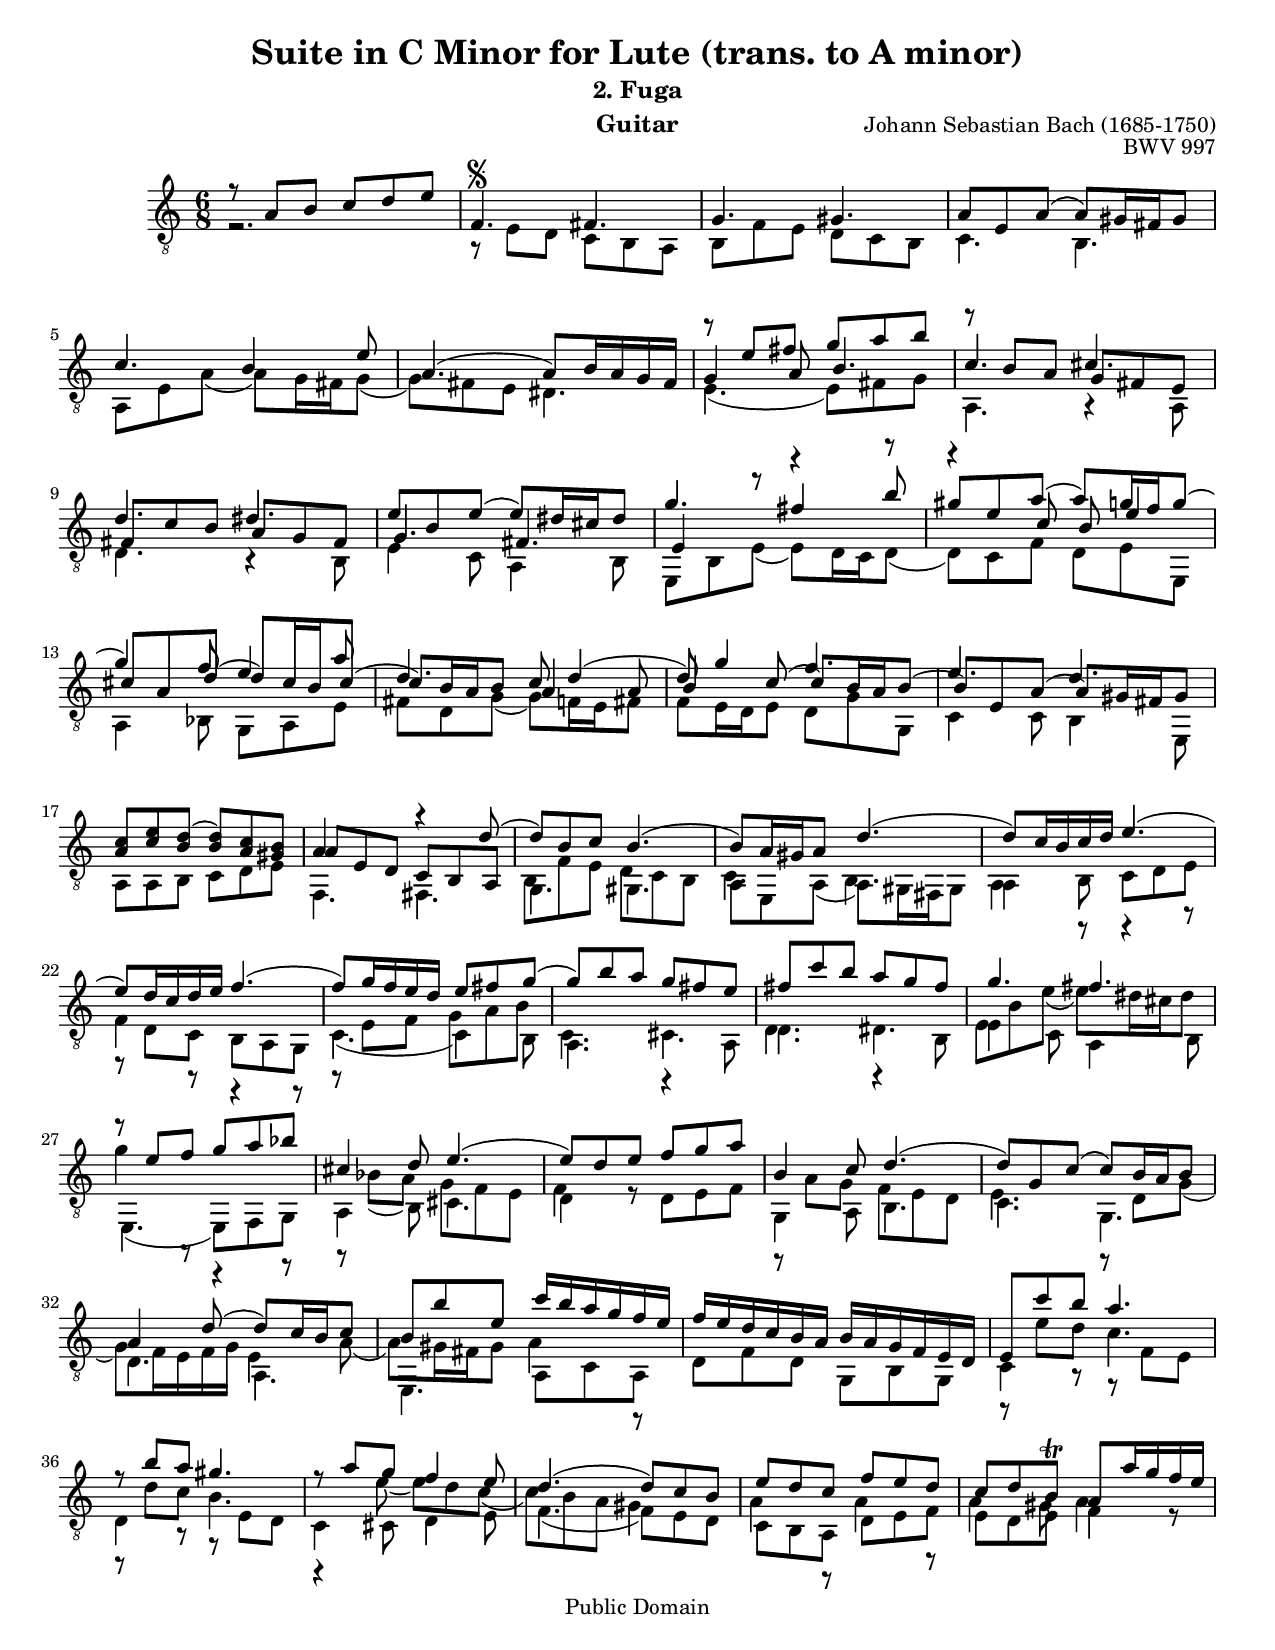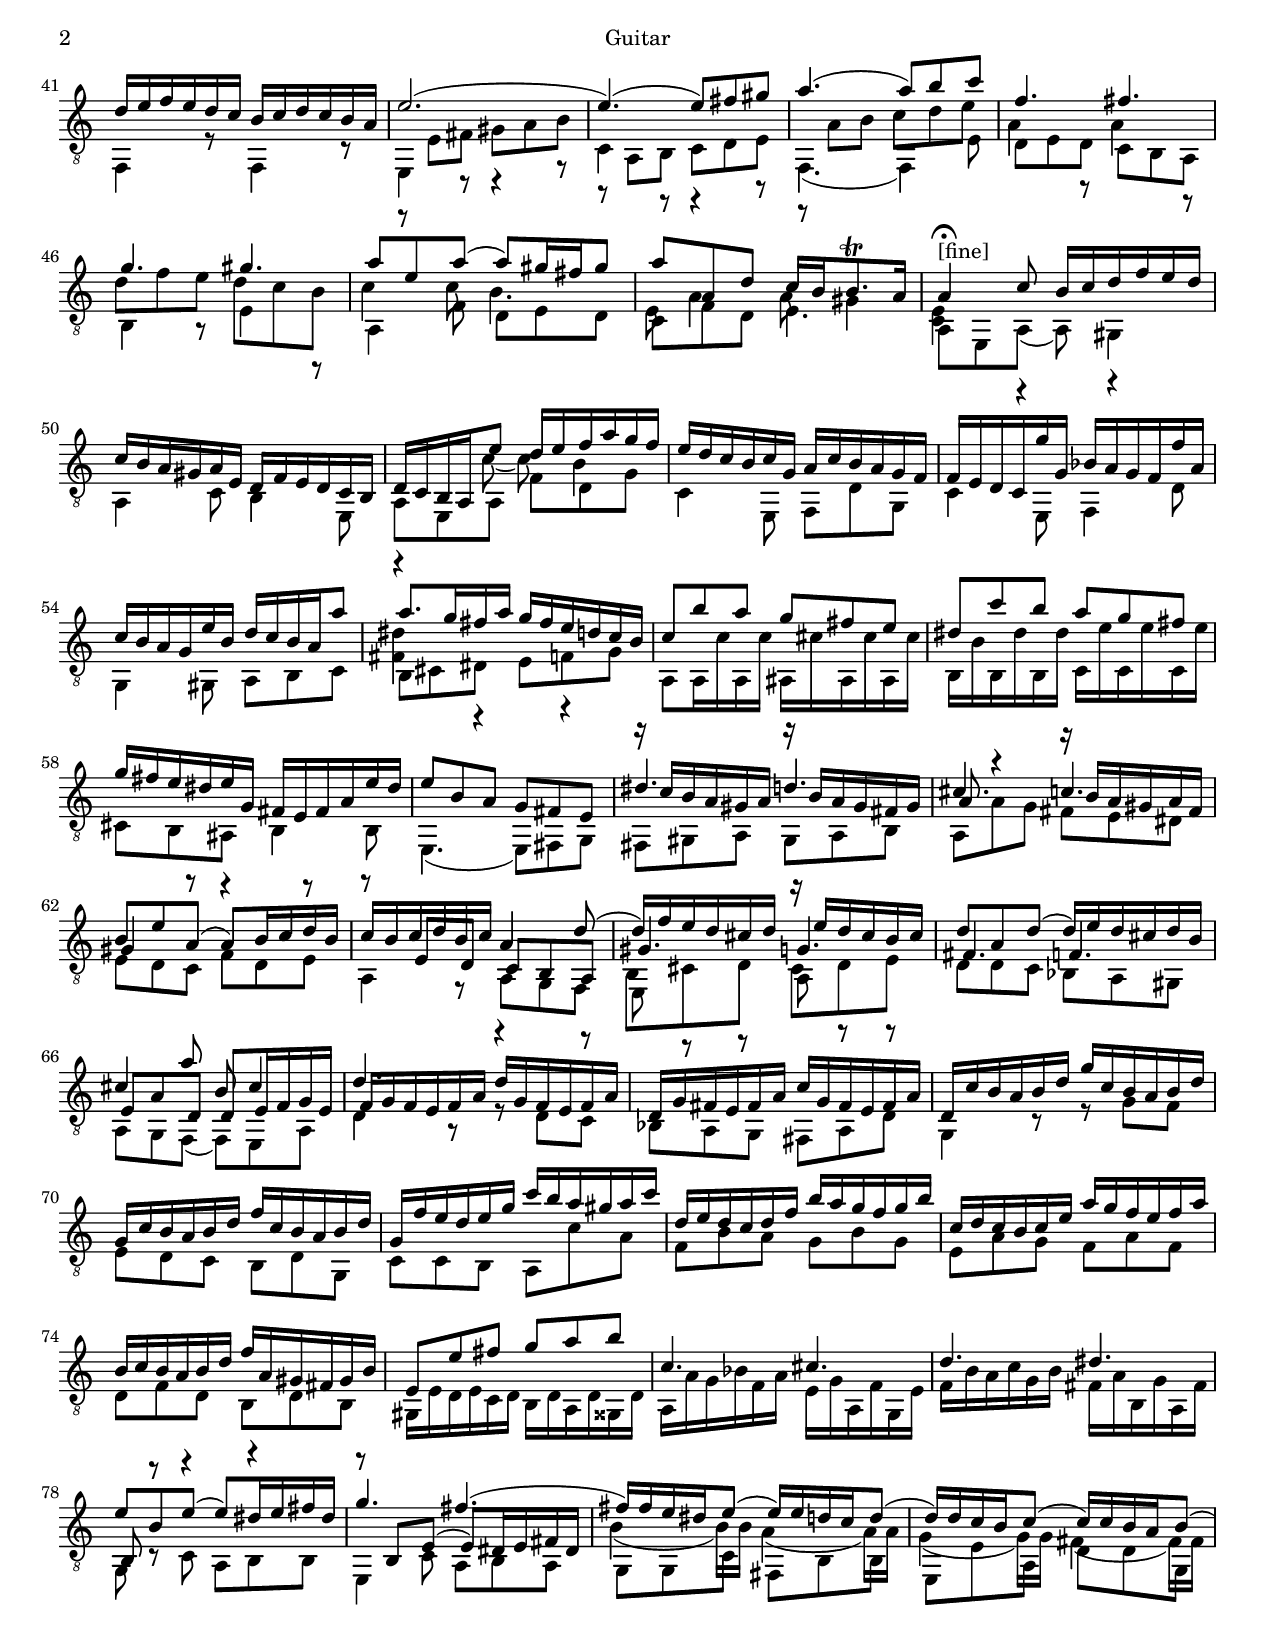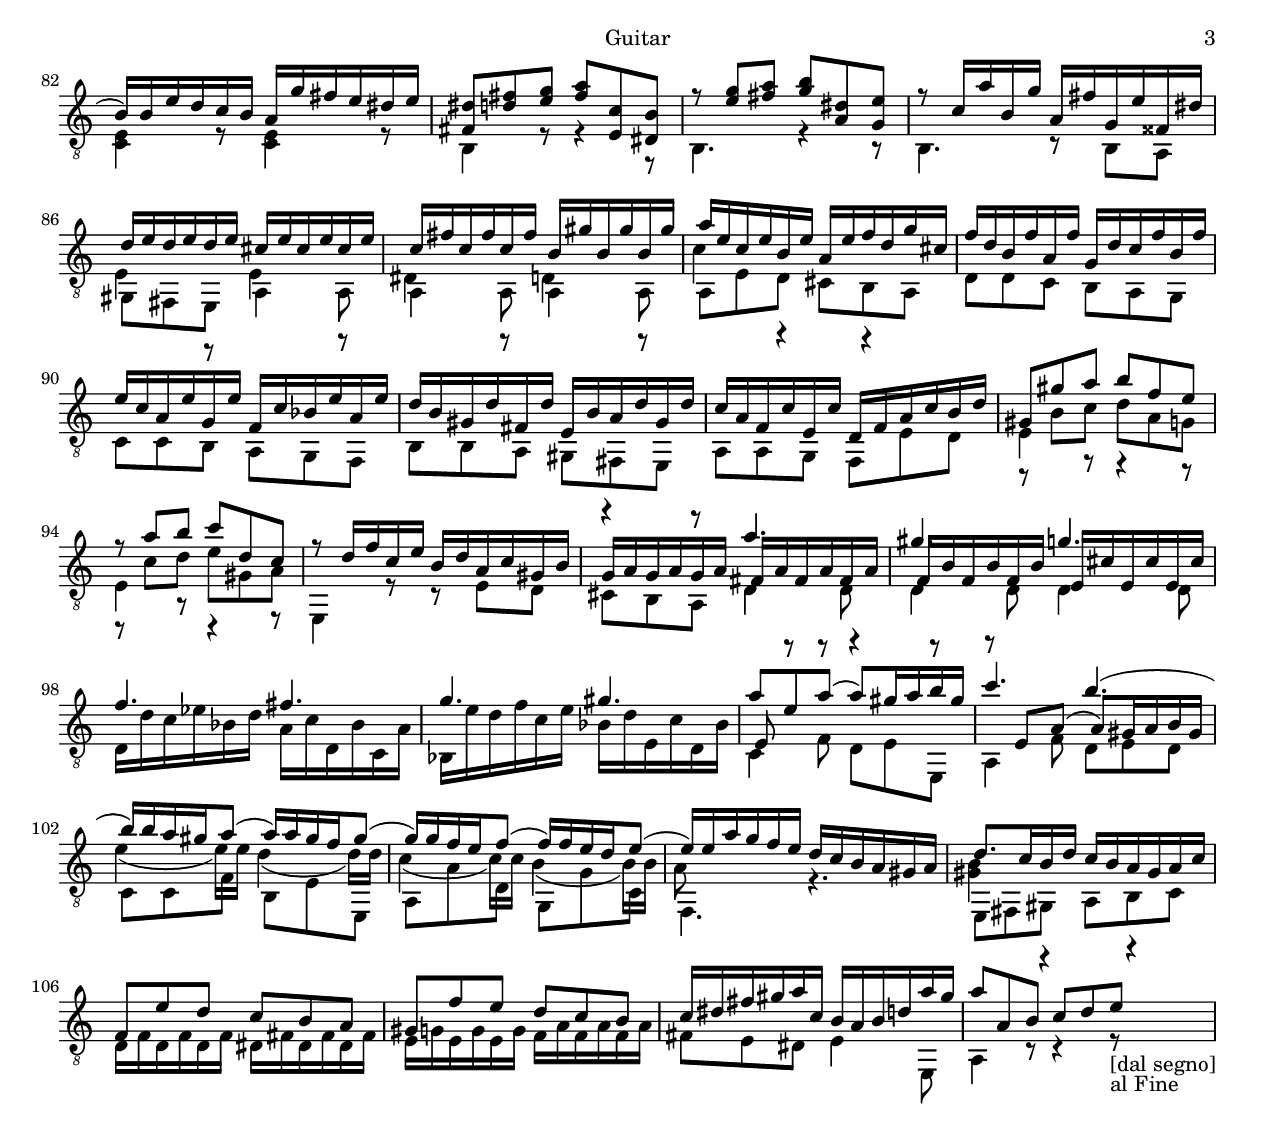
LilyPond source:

\version "2.16.1"

\header{

	title = "Suite in C Minor for Lute (trans. to A minor)"
	subtitle = "2. Fuga"
	opus = "BWV 997"
	composer = "Johann Sebastian Bach (1685-1750)"
	instrument= "Guitar"

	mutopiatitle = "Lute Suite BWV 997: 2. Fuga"
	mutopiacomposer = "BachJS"
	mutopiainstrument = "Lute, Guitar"
	date = "ca.1740-41"
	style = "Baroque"
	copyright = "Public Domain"
	filename = "bmv997-02fuga.ly"
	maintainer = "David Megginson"
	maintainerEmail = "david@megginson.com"
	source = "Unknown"

}

#(set-default-paper-size "letter")

#(set-global-staff-size 18.6)
\paper {

  %markup-system-spacing #'basic-distance = #15
  system-system-spacing #'basic-distance = #16
  %annotate-spacing = ##t
}
Treble = \new Voice = "treble" {
	\set Staff.midiInstrument = "acoustic guitar (nylon)"
	\time 6/8
	\key a \minor
	\clef "treble_8"
	\voiceOne s1*6/8 |
	s4^\segno s s |
	s1*6/8 |
	s1*6/8 |
%5
	s1*6/8 |
	s1*6/8 |
	r8 e'' fis'' g'' a'' b'' |
	c''4. cis'' |
	d'' dis'' |
%10
	e''8 b' e''(  e'') dis''16 cis'' dis''8 |
	g''4. fis''4 b''8 |
	gis'' e'' a''(  a'') g''16 f'' g''8( |
	 g''4) f''8 e''4 a''8 |
	d''4. c''8 d''4( |
%15
	 d''8) g''4 f''4. |
	e'' d'' |
	c''8 e'' d''(  d'') c'' b' |
	a'4. r4 d''8( |
	 d'') b' c'' b'4.( |
%20
	 b'8) a'16 gis' a'8 d''4.( |
	 d''8) c''16 b' c'' d'' e''4.( |
	 e''8) d''16 c'' d'' e'' f''4.( |
	 f''8) g''16 f'' e'' d'' e''8 fis'' g''( |
	 g'') b'' a'' g'' fis'' e'' |
%25
	fis'' c''' b'' a'' g'' fis'' |
	g''4. fis'' |
	r8 e'' f'' g'' a'' bes'' |
	cis''4 d''8 e''4.( |
	 e''8) d'' e'' f'' g'' a'' |
%30
	b'4 c''8 d''4.( |
	 d''8) g' c''(  c'') b'16 a' b'8 |
	a'4 d''8(  d'') c''16 b' c''8 |
	b' b'' e'' c'''16 b'' a'' g'' f'' e'' |
	f'' e'' d'' c'' b' a' b' a' g' f' e' d' |
%35
	e'8 c''' b'' a''4. |
	r8 b'' a'' gis''4. |
	r8 a'' g'' f''4 e''8 |
	d''4.(  d''8) c'' b' |
	e'' d'' c'' f'' e'' d'' |
%40
	c'' d'' b'^\trill a' a''16 g'' f'' e'' |
	d'' e'' f'' e'' d'' c'' b' c'' d'' c'' b' a' |
	e''2.( |
	 e''4.)(  e''8) fis'' gis'' |
	a''4.(  a''8) b'' c''' |
%45
	f''4. fis'' |
	g'' gis'' |
	a''8 e'' a''(  a'') gis''16 fis'' gis''8 |
	a'' a' d'' c''16 b' b'8.^\trill a'16 |
	a'4^\fermata^"[fine]" c''8 b'16 c'' d'' f'' e'' d'' |
%50
	c'' b' a' gis' a' e' d' f' e' d' c' b |
	d' c' b a e''8 d''16 e'' f'' a'' g'' f'' |
	e'' d'' c'' b' c'' g' a' c'' b' a' g' f' |
	f' e' d' c' g'' g' bes' a' g' f' f'' a' |
	c'' b' a' g' e'' b' d'' c'' b' a' a''8 |
%55
	a''8. g''16 fis'' a'' g'' fis'' e'' d'' c'' b' |
	c''8 b'' a'' g'' fis'' e'' |
	dis'' c''' b'' a'' g'' fis'' |
	g''16 fis'' e'' dis'' e'' g' fis' e' fis' a' e'' dis'' |
	e''8 b' a' g' fis' e' |
%60
	dis''4. d'' |
	cis'' c'' |
	b'8 e'' a'(  a') b'16 c'' d'' b' |
	c'' b' c'' d'' b' c'' a'4 d''8( |
	 d''16) f'' e'' d'' cis'' d'' r e'' d'' cis'' b' cis'' |
%65
	d''8 a' d''(  d''16) e'' d'' cis'' d'' b' |
	cis''4 a''8 b' cis''4 |
	d''4. d''16 g' f' e' f' a' |
	d' g' fis' e' fis' a' c'' g' fis' e' fis' a' |
	d' c'' b' a' b' d'' g'' c'' b' a' b' d'' |
%70
	g' c'' b' a' b' d'' f'' c'' b' a' b' d'' |
	g' f'' e'' d'' e'' g'' c''' b'' a'' gis'' a'' c''' |
	d'' e'' d'' c'' d'' f'' b'' a'' g'' f'' g'' b'' |
	c'' d'' c'' b' c'' e'' a'' g'' f'' e'' f'' a'' |
	b' c'' b' a' b' d'' f'' a' gis' fis' gis' b' |
%75
	e'8 e'' fis'' g'' a'' b'' |
	c''4. cis'' |
	d'' dis'' |
	e''8 b' e''(  e'') dis''16 e'' fis'' dis'' |
	g''4. fis''( |
%80
	 fis''16) fis'' e'' dis'' e''8(  e''16) e'' d'' c'' d''8( |
	 d''16) d'' c'' b' c''8(  c''16) c'' b' a' b'8( |
	 b'16) b' e'' d'' c'' b' a' g'' fis'' e'' dis'' e'' |
	dis''8 fis'' g'' a'' c'' b' |
	r g'' a'' b'' dis'' e'' |
%85
	r c''16 a'' b' g'' a' fis'' g' e'' fisis' dis'' |
	d'' e'' d'' e'' d'' e'' cis'' e'' cis'' e'' cis'' e'' |
	c'' fis'' c'' fis'' c'' fis'' b' gis'' b' gis'' b' gis'' |
	a'' e'' c'' e'' b' e'' a' e'' f'' d'' g'' cis'' |
	f'' d'' b' f'' a' f'' g' d'' c'' f'' b' f'' |
%90
	e'' c'' a' e'' g' e'' f' c'' bes' e'' a' e'' |
	d'' b' gis' d'' fis' d'' e' b' a' d'' gis' d'' |
	c'' a' f' c'' e' c'' d' f' a' c'' b' d'' |
	gis'8 gis'' a'' b'' f'' e'' |
	r a'' b'' c''' d'' c'' |
%95
	r d''16 f'' c'' e'' b' d'' a' c'' gis' b' |
	g' a' g' a' g' a' a''4. |
	gis'' g'' |
	f'' fis'' |
	g'' gis'' |
%100
	a''8 e'' a''(  a'') gis''16 a'' b'' gis'' |
	c'''4. b''( |
	 b''16) b'' a'' gis'' a''8(  a''16) a'' gis'' f'' gis''8( |
	 g''16) g'' f'' e'' f''8(  f''16) f'' e'' d'' e''8( |
	 e''16) e'' a'' g'' f'' e'' d'' c'' b' a' gis' a' |
%105
	d''8. c''16 b' d'' c'' b' a' gis' a' c'' |
	f'8 e'' d'' c'' b' a' |
	gis' f'' e'' d'' c'' b' |
	c''16 dis'' fis'' gis'' a'' c'' b' a' b' d'' a'' gis'' |
	a''8 a' b' c'' d'' e''_"[dal segno]"_"al Fine" |
}
Middle = {
	\set Staff.midiInstrument = "acoustic guitar (nylon)"
	\time 6/8
	\key a \minor
	\clef "treble_8"
	\voiceThree
	r8 a' b' c'' d'' e'' |
	f'4. fis' |
	g' gis' |
	a'8 e' a'(  a') gis'16 fis' gis'8 |
%5
	c''4. b'4 e''8 |
	a'4.(  a'8) b'16 a' g' fis' |
	g'4 a'8 b'4. |
	r8 b' a' g' fis' e' |
	fis' c'' b' a' g' fis' |
%10
	g'4. fis' |
	e'4 r8 r4 r8 |
	r4 c''8 b' e''4 |
	cis''8 a' d''(  d'') cis''16 b' cis''8( |
	 c'') b'16 a' b'8 a'4 a'8 |
%15
	b'4 c''8(  c'') b'16 a' b'8( |
	b') e' a'(  a') gis'16 fis' gis'8 |
	\context Voice = "treble" {a' c'' b'(  b') a' gis'} |
	a' e' d' c' b a |
	\voiceFour b f' e' d' c' b |
%20
	c'4. b |
	a4 b8 c' d' e' |
	f'4 r8 r4 r8 |
	r e' f' g' a' b' |
	c'4. cis' |
%25
	d' dis' |
	e'8 b' e''(  e'') dis''16 cis'' dis''8 |
	g''4 r8 r4 r8 |
	r bes'(  a') g' f' e' |
	f'4 s8 s4 s8 |
%30
	r a' g' f' e' d' |
	e'4. r8 d' g'( |
	 g') f'16 e' f' g' e'4 a'8( |
	 a') gis'16 fis' gis'8 a'4 r8 |
	s1*6/8 |
%35
	r8 e'' d'' c''4. |
	r8 d'' c'' b'4. |
	r4 e''8(  e'') d'' c''( |
	 c'') b' a' gis'4. |
	a'4 r8 a'4 r8 |
%40
	a'4 gis'8 a'4 s8 |
	s1*6/8 |
	r8 e' fis' gis' a' b' |
	c'4 r8 r4 r8 |
	r a' b' c'' d'' e'' |
%45
	a'4 r8 a'4 r8 |
	d'' f'' e'' d'' c'' b' |
	c''4 c''8 b'4. |
	e'8 a'4 a'8 gis'4 |
	<c' e'> r r |
%50
	s1*6/8 |
	r4 c''8(  c'') b'4 |
	s1*6/8 |
	s1*6/8 |
	s1*6/8 |
%55
	<fis' dis''>4 r r |
	s1*6/8 |
	s1*6/8 |
	s1*6/8 |
	s1*6/8 |
%60
	\voiceThree r16 c'' b' a' gis' a' r b' a' gis' fis' gis' |
	a'8 r4 r16 b' a' gis' a' fis' |
	gis'4 r8 r4 r8 |
	r e' d' c' b a |
	<<{gis'4. g'} \new Voice {\voiceFour b8 cis' d' cis' d' e'}>> |
%65
	fis'4. f' |
	e'8 a' d' d' e'16 f' g' e' |
	f' g' f' e' f' a' r4 r8 |
	s1*6/8 |
	s1*6/8 |
%70
	s1*6/8 |
	s1*6/8 |
	s1*6/8 |
	s1*6/8 |
	s1*6/8 |
%75
	s1*6/8 |
	s1*6/8 |
	s1*6/8 |
	b8 r r4 r |
	r8 b e'(  e') dis'16 e' fis' dis' |
%80
	\voiceFour b'4(  b'16) b' a'4(  a'16) a' |
	g'4(  g'16) g' fis'4(  fis'16) fis' |
	\context Voice = "bass" {e'4 r8 e'4 r8} |
	\context Voice = "treble" {fis' d'' e'' fis'' e' dis' |
	r e'' fis'' g'' a' g'} |
%85
	s1*6/8 |
	e'4 r8 e'4 r8 |
	dis'4 r8 d'4 r8 |
	c''4 r r |
	s1*6/8 |
%90
	s1*6/8 |
	s1*6/8 |
	s1*6/8 |
	r8 b' c'' d'' a' g' |
	r c'' d'' e'' gis' a' |
%95
	s1*6/8 |
	\voiceThree r4 r8 fis'16 a' fis' a' fis' a' |
	f' b' f' b' f' b' e' cis'' e' cis'' e' cis'' |
	s1*6/8 |
	s1*6/8 |
%100
	e'8 r r r4 r8 |
	r e' a'(  a') gis'16 a' b' gis' |
	\voiceFour e''4(  e''16) e'' d''4(  d''16) d'' |
	c''4(  c''16) c'' b'4(  b'16) b' |
	a'8 s4 s8 s4 |
%105
	<gis' b'> r r |
	s1*6/8 |
	s1*6/8 |
	s1*6/8 |
	s1*6/8 |
}
Bass = \new Voice = "bass" {
	\set Staff.midiInstrument = "acoustic guitar (nylon)"
	\time 6/8
	\key a \minor
	\clef "treble_8"
	\voiceTwo
	r2. |
	r8 e' d' c' b a |
	b f' e' d' c' b |
	c'4. b |
%5
	a8 e' a'(  a') g'16 fis' g'8( |
	 g') fis' e' dis'4. |
	e'(  e'8) fis' g' |
	a4. r4 a8 |
	d'4. r4 b8 |
%10
	e'4 c'8 a4 b8 |
	e b e'(  e') d'16 c' d'8( |
	 d') c' f' d' e' e |
	a4 bes8 g a e' |
	fis' d' g'(  g') f'16 e' fis'8 |
%15
	f' e'16 d' e'8 d' g' g |
	c'4 c'8 b4 e8 |
	a a b c' d' e' |
	f4. fis |
	g gis |
%20
	a8 e a(  a) gis16 fis gis8 |
	a4 r8 r4 r8 |
	r d' c' b a g |
	c'4.(  c'4) b8 |
	a4. r4 a8 |
%25
	d'4. r4 b8 |
	e'4 c'8 a4 b8 |
	e4.(  e8) f g |
	a4 b8 cis'4. |
	d'4 r8 d' e' f' |
%30
	g4 a8 b4. |
	c' g |
	d' a |
	e a8 c' a |
	d' f' d' g b g |
%35
	c'4 r8 r f' e' |
	d'4 r8 r e' d' |
	c'4 cis'8 d'4 e'8 |
	f'4.(  f'8) e' d' |
	c' b a d' e' f' |
%40
	e' d' e' f'4 r8 |
	f4 r8 f4 r8 |
	e4 r8 r4 r8 |
	r a b c' d' e' |
	f4.(  f4) e'8 |
%45
	d' e' d' c' b a |
	b4 r8 e'4 r8 |
	a4 f'8 d' e' d' |
	c' f' d' e'4. |
	a8 e a(  a) gis4 |
%50
	a c'8 b4 e8 |
	a e a f' d' g' |
	c'4 e8 f d' g |
	c'4 e8 f4 d'8 |
	g4 gis8 a b c' |
%55
	b cis' dis' e' f' g' |
	a a16 c'' a c'' ais cis'' ais cis'' ais cis'' |
	b b' b dis'' b dis'' c' e'' c' e'' c' e'' |
	cis'8 b ais b4 b8 |
	e4.(  e8) fis g |
%60
	fis gis a gis a b |
	a a' g' fis' e' dis' |
	e' d' c' f' d' e' |
	a4 r8 a g f |
	e r r a r r |
%65
	d' d' c' bes a gis |
	a g f(  f) e a |
	d'4 r8 r d' c' |
	bes a g fis a d' |
	g4 r8 r g' f' |
%70
	e' d' c' b d' g |
	c' c' b a c'' a' |
	f' b' a' g' b' g' |
	e' a' g' f' a' f' |
	d' f' d' b d' b |
%75
	gis16 e' d' e' c' d' b d' a d' gisis d' |
	a a' g' bes' f' a' e' g' a f' g e' |
	f' b' a' c'' g' b' fis' a' b g' a fis' |
	g8 r c' a b b |
	e4 c'8 a b a |
%80
	g g c' fis b b |
	e e' a d' d' g |
	c'4 r8 c'4 r8 |
	b4 r8 r4 r8 |
	b4. r4 r8 |
%85
	b4. r8 b a |
	gis fis e a4 a8 |
	a4 a8 a4 a8 |
	a e' d' cis' b a |
	d' d' c' b a g |
%90
	c' c' b a g f |
	b b a gis fis e |
	a a g f e' d' |
	e'4 r8 r4 r8 |
	e'4 r8 r4 r8 |
%95
	e4 r8 r e' d' |
	cis' b a d'4 d'8 |
	d'4 d'8 d'4 d'8 |
	d'16 d'' c'' ees'' bes' d'' a' c'' d' bes' c' a' |
	bes e'' d'' f'' c'' e'' bes' d'' e' c'' d' bes' |
%100
	c'4 f'8 d' e' e |
	a4 f'8 d' e' d' |
	c' c' f' b e' e |
	a a' d' g g' c' |
	f4. r |
%105
	e8 fis gis a b c' |
	d'16 f' d' f' d' f' dis' fis' dis' fis' dis' fis' |
	e' g' e' g' e' g' f' a' f' a' f' a' |
	fis'8 e' dis' e'4 e8 |
	a4 r8 r4 r8 |
}

TrebleStaff = \new Staff = TrebleStaff <<
	\set Staff.midiInstrument = "acoustic guitar (nylon)"

	\transpose c' c \Treble
	\transpose c' c \Middle
	\transpose c' c \Bass
>>

\score {
	<<
		\TrebleStaff
	>>
	\layout {
	}
	
  \midi {
    \tempo 4 = 100
    }
}
